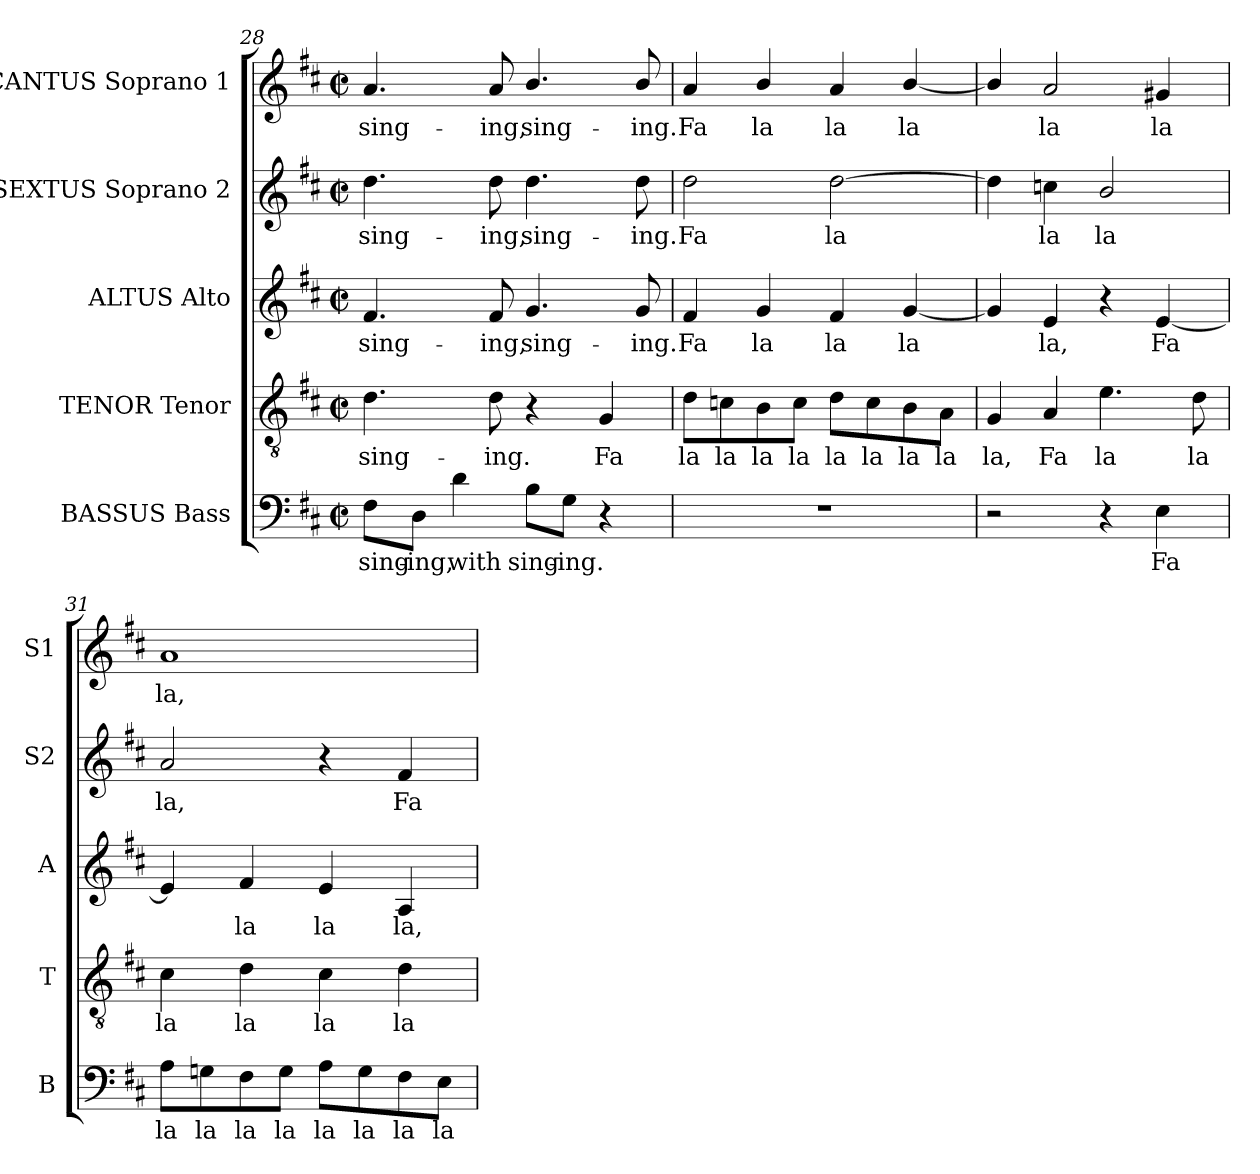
**kern	**text	**kern	**text	**kern	**text	**kern	**text	**kern	**text
*part5	*part5	*part4	*part4	*part3	*part3	*part2	*part2	*part1	*part1
*staff5	*staff5	*staff4	*staff4	*staff3	*staff3	*staff2	*staff2	*staff1	*staff1
*I"BASSUS Bass	*	*I"TENOR Tenor	*	*I"ALTUS Alto	*	*I"SEXTUS Soprano 2	*	*I"CANTUS Soprano 1	*
*I'B	*	*I'T	*	*I'A	*	*I'S2	*	*I'S1	*
*clefF4	*	*clefGv2	*	*clefG2	*	*clefG2	*	*clefG2	*
*	*	*ITrd7c12	*	*	*	*	*	*	*
*k[f#c#]	*	*k[f#c#]	*	*k[f#c#]	*	*k[f#c#]	*	*k[f#c#]	*
*D:	*	*D:	*	*D:	*	*D:	*	*D:	*
*M2/2	*	*M2/2	*	*M2/2	*	*M2/2	*	*M2/2	*
*met(c|)	*	*met(c|)	*	*met(c|)	*	*met(c|)	*	*met(c|)	*
=28	=28	=28	=28	=28	=28	=28	=28	=28	=28
!	!LO:LY:b:color=#000000	!	!	!	!	!	!	!	!
!	!	!	!LO:LY:b:color=#000000	!	!	!	!	!	!
!	!	!	!	!	!LO:LY:b:color=#000000	!	!	!	!
!	!	!	!	!	!	!	!LO:LY:b:color=#000000	!	!
!	!	!	!	!	!	!	!	!	!LO:LY:b:color=#000000
8F#i\L	sing-	4.Di\	sing-	4.f#i/	sing-	4.ddi\	sing-	4.ai/	sing-
!	!LO:LY:b:color=#000000	!	!	!	!	!	!	!	!
8Di\J	-ing,	.	.	.	.	.	.	.	.
!	!LO:LY:b:color=#000000	!	!	!	!	!	!	!	!
4di\	with	.	.	.	.	.	.	.	.
!	!	!	!LO:LY:b:color=#000000	!	!	!	!	!	!
!	!	!	!	!	!LO:LY:b:color=#000000	!	!	!	!
!	!	!	!	!	!	!	!LO:LY:b:color=#000000	!	!
!	!	!	!	!	!	!	!	!	!LO:LY:b:color=#000000
.	.	8Di\	-ing.	8f#i/	-ing,	8ddi\	-ing,	8ai/	-ing,
!	!LO:LY:b:color=#000000	!	!	!	!	!	!	!	!
!	!	!	!	!	!LO:LY:b:color=#000000	!	!	!	!
!	!	!	!	!	!	!	!LO:LY:b:color=#000000	!	!
!	!	!	!	!	!	!	!	!	!LO:LY:b:color=#000000
8Bi\L	sing-	4r	.	4.gi/	sing-	4.ddi\	sing-	4.bi/	sing-
!	!LO:LY:b:color=#000000	!	!	!	!	!	!	!	!
8Gi\J	-ing.	.	.	.	.	.	.	.	.
!	!	!	!LO:LY:b:color=#000000	!	!	!	!	!	!
4r	.	4GGi/	Fa	.	.	.	.	.	.
!	!	!	!	!	!LO:LY:b:color=#000000	!	!	!	!
!	!	!	!	!	!	!	!LO:LY:b:color=#000000	!	!
!	!	!	!	!	!	!	!	!	!LO:LY:b:color=#000000
.	.	.	.	8gi/	-ing.	8ddi\	-ing.	8bi/	-ing.
=29	=29	=29	=29	=29	=29	=29	=29	=29	=29
!	!	!	!LO:LY:b:color=#000000	!	!	!	!	!	!
!	!	!	!	!	!LO:LY:b:color=#000000	!	!	!	!
!	!	!	!	!	!	!	!LO:LY:b:color=#000000	!	!
!	!	!	!	!	!	!	!	!	!LO:LY:b:color=#000000
1r	.	8Di\L	la	4f#i/	Fa	2ddi\	Fa	4ai/	Fa
!	!	!	!LO:LY:b:color=#000000	!	!	!	!	!	!
.	.	8Cni\	la	.	.	.	.	.	.
!	!	!	!LO:LY:b:color=#000000	!	!	!	!	!	!
!	!	!	!	!	!LO:LY:b:color=#000000	!	!	!	!
!	!	!	!	!	!	!	!	!	!LO:LY:b:color=#000000
.	.	8BBi\	la	4gi/	la	.	.	4bi/	la
!	!	!	!LO:LY:b:color=#000000	!	!	!	!	!	!
.	.	8Ci\J	la	.	.	.	.	.	.
!	!	!	!LO:LY:b:color=#000000	!	!	!	!	!	!
!	!	!	!	!	!LO:LY:b:color=#000000	!	!	!	!
!	!	!	!	!	!	!	!LO:LY:b:color=#000000	!	!
!	!	!	!	!	!	!	!	!	!LO:LY:b:color=#000000
.	.	8Di\L	la	4f#i/	la	[2ddi\	la	4ai/	la
!	!	!	!LO:LY:b:color=#000000	!	!	!	!	!	!
.	.	8Ci\	la	.	.	.	.	.	.
!	!	!	!LO:LY:b:color=#000000	!	!	!	!	!	!
!	!	!	!	!	!LO:LY:b:color=#000000	!	!	!	!
!	!	!	!	!	!	!	!	!	!LO:LY:b:color=#000000
.	.	8BBi\	la	[4gi/	la	.	.	[4bi/	la
!	!	!	!LO:LY:b:color=#000000	!	!	!	!	!	!
.	.	8AAi\J	la	.	.	.	.	.	.
=30	=30	=30	=30	=30	=30	=30	=30	=30	=30
!	!	!	!LO:LY:b:color=#000000	!	!	!	!	!	!
2r	.	4GGi/	la,	4gi/]	.	4ddi\]	.	4bi/]	.
!	!	!	!LO:LY:b:color=#000000	!	!	!	!	!	!
!	!	!	!	!	!LO:LY:b:color=#000000	!	!	!	!
!	!	!	!	!	!	!	!LO:LY:b:color=#000000	!	!
!	!	!	!	!	!	!	!	!	!LO:LY:b:color=#000000
.	.	4AAi/	Fa	4ei/	la,	4ccni\	la	2ai/	la
!	!	!	!LO:LY:b:color=#000000	!	!	!	!	!	!
!	!	!	!	!	!	!	!LO:LY:b:color=#000000	!	!
4r	.	4.Ei\	la	4r	.	2bi/	la	.	.
!	!LO:LY:b:color=#000000	!	!	!	!	!	!	!	!
!	!	!	!	!	!LO:LY:b:color=#000000	!	!	!	!
!	!	!	!	!	!	!	!	!	!LO:LY:b:color=#000000
4Ei\	Fa	.	.	[4ei/	Fa	.	.	4g#Xi/	la
!	!	!	!LO:LY:b:color=#000000	!	!	!	!	!	!
.	.	8Di\	la	.	.	.	.	.	.
!!LO:LB:g=z
=31	=31	=31	=31	=31	=31	=31	=31	=31	=31
!	!LO:LY:b:color=#000000	!	!	!	!	!	!	!	!
!	!	!	!LO:LY:b:color=#000000	!	!	!	!	!	!
!	!	!	!	!	!	!	!LO:LY:b:color=#000000	!	!
!	!	!	!	!	!	!	!	!	!LO:LY:b:color=#000000
8Ai\L	la	4C#i\	la	4ei/]	.	2ai/	la,	1ai	la,
!	!LO:LY:b:color=#000000	!	!	!	!	!	!	!	!
8Gni\	la	.	.	.	.	.	.	.	.
!	!LO:LY:b:color=#000000	!	!	!	!	!	!	!	!
!	!	!	!LO:LY:b:color=#000000	!	!	!	!	!	!
!	!	!	!	!	!LO:LY:b:color=#000000	!	!	!	!
8F#i\	la	4Di\	la	4f#i/	la	.	.	.	.
!	!LO:LY:b:color=#000000	!	!	!	!	!	!	!	!
8Gi\J	la	.	.	.	.	.	.	.	.
!	!LO:LY:b:color=#000000	!	!	!	!	!	!	!	!
!	!	!	!LO:LY:b:color=#000000	!	!	!	!	!	!
!	!	!	!	!	!LO:LY:b:color=#000000	!	!	!	!
8Ai\L	la	4C#i\	la	4ei/	la	4r	.	.	.
!	!LO:LY:b:color=#000000	!	!	!	!	!	!	!	!
8Gi\	la	.	.	.	.	.	.	.	.
!	!LO:LY:b:color=#000000	!	!	!	!	!	!	!	!
!	!	!	!LO:LY:b:color=#000000	!	!	!	!	!	!
!	!	!	!	!	!LO:LY:b:color=#000000	!	!	!	!
!	!	!	!	!	!	!	!LO:LY:b:color=#000000	!	!
8F#i\	la	4Di\	la	4Ai/	la,	4f#i/	Fa	.	.
!	!LO:LY:b:color=#000000	!	!	!	!	!	!	!	!
8Ei\J	la	.	.	.	.	.	.	.	.
=	=	=	=	=	=	=	=	=	=
*-	*-	*-	*-	*-	*-	*-	*-	*-	*-
